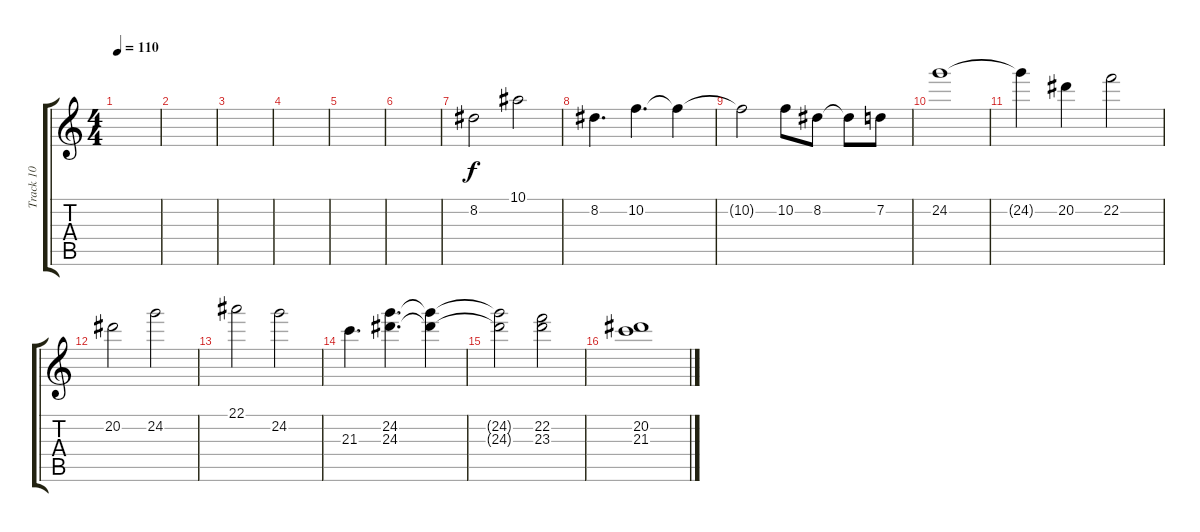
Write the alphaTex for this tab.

\track ("Track 10" "Track 10") {instrument synthstrings1}
\staff {score tabs}
\tuning (C5 G4 Eb4 Bb3 F3 C3) {hide}
\ts (4 4)
\tempo 110
\clef g2
\ks c
|
|
|
|
|
|
8.2.2{dy f} 10.1.2 |
8.2.4{d} 10.2.4{d} 10.2{t}.4 |
10.2{t}.2 10.2.8 8.2.8 8.2{t}.8 7.2.8 |
24.2.1 |
24.2{t}.4 20.2.4 22.2.2 |
20.2.2 24.2.2 |
22.1.2 24.2.2 |
21.3.4{d} (24.2 24.3).4{d} (24.2{t} 24.3{t}).4 |
(24.2{t} 24.3{t}).2 (22.2 23.3).2 |
(20.2 21.3).1
